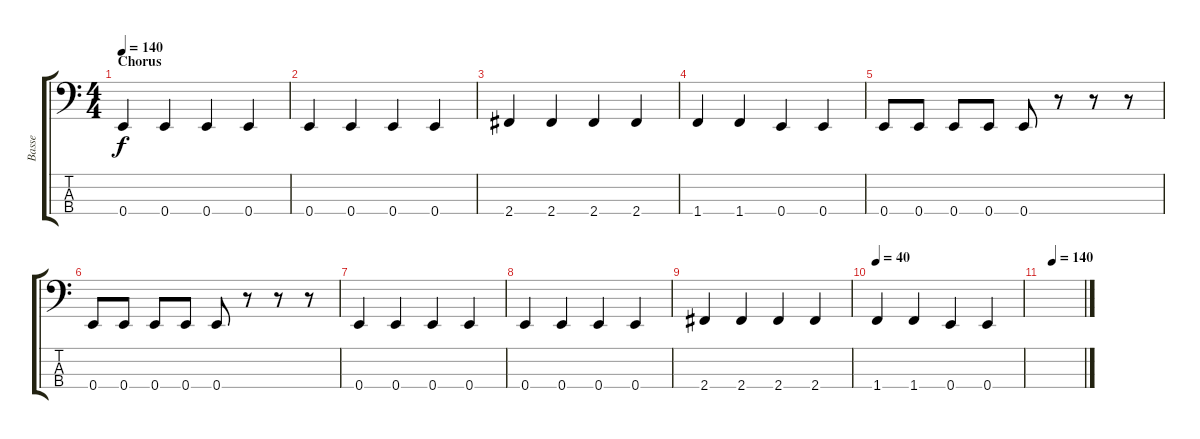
\track ("Basse" "Basse") {instrument electricbasspick}
\staff {score tabs}
\tuning (G2 D2 A1 E1) {hide}
\ts (4 4)
\section ("" "Chorus")
\tempo 140
\clef f4
\ks c
0.4.4{dy f} 0.4.4 0.4.4 0.4.4 |
0.4.4 0.4.4 0.4.4 0.4.4 |
2.4.4 2.4.4 2.4.4 2.4.4 |
1.4.4 1.4.4 0.4.4 0.4.4 |
0.4.8 0.4.8 0.4.8 0.4.8 0.4.8 r.8 r.8 r.8 |
0.4.8 0.4.8 0.4.8 0.4.8 0.4.8 r.8 r.8 r.8 |
0.4.4 0.4.4 0.4.4 0.4.4 |
0.4.4 0.4.4 0.4.4 0.4.4 |
2.4.4 2.4.4 2.4.4 2.4.4 |
\tempo 40
1.4.4 1.4.4 0.4.4 0.4.4 |
\tempo (140 0.25)
